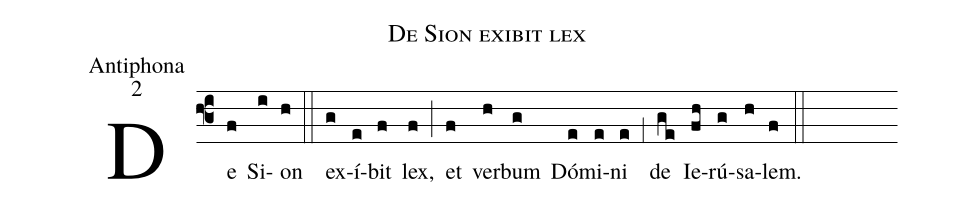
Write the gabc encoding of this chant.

name:De Sion exibit lex;
office-part:Antiphona;
mode:2;
%%
(f3) De(f) Si(i)on(h) (::)
ex(g)í(e)bit(f) lex,(f) (;) et(f) ver(h)bum(g) Dó(e)mi(e)ni(e) (,1) de(ge) Ie(fh)rú(g)sa(h)lem.(f) (::)
